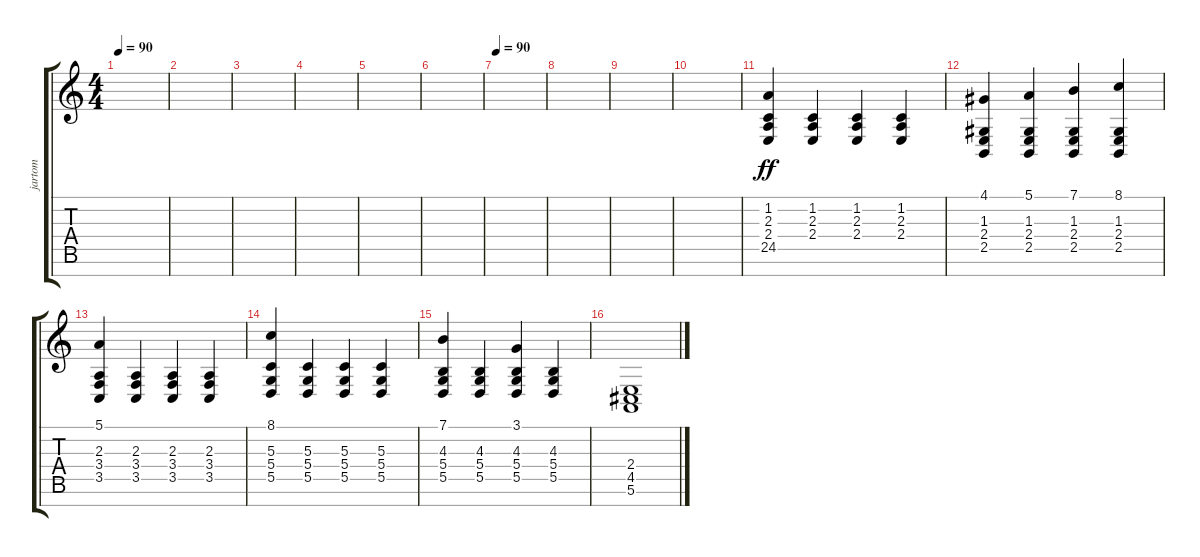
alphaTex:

\track ("jartom" "jartom") {instrument acousticgrandpiano}
\staff {score tabs}
\tuning (E4 B3 G3 D3 A2 E2 B1) {hide}
\ts (4 4)
\tempo 90
\clef g2
\ks c
|
|
|
|
|
|
\tempo 90
|
|
|
|
(1.2 2.3 2.4 24.5).4{dy ff instrument acousticgrandpiano} (1.2 2.3 2.4).4 (1.2 2.3 2.4).4 (1.2 2.3 2.4).4 |
(4.1 1.3 2.4 2.5).4{instrument acousticgrandpiano} (5.1 1.3 2.4 2.5).4 (7.1 1.3 2.4 2.5).4 (8.1 1.3 2.4 2.5).4 |
(5.1 2.3 3.4 3.5).4 (2.3 3.4 3.5).4 (2.3 3.4 3.5).4 (2.3 3.4 3.5).4 |
(8.1 5.3 5.4 5.5).4 (5.3 5.4 5.5).4 (5.3 5.4 5.5).4 (5.3 5.4 5.5).4 |
(7.1 4.3 5.4 5.5).4 (4.3 5.4 5.5).4 (3.1 4.3 5.4 5.5).4 (4.3 5.4 5.5).4 |
(2.4 4.5 5.6).1
